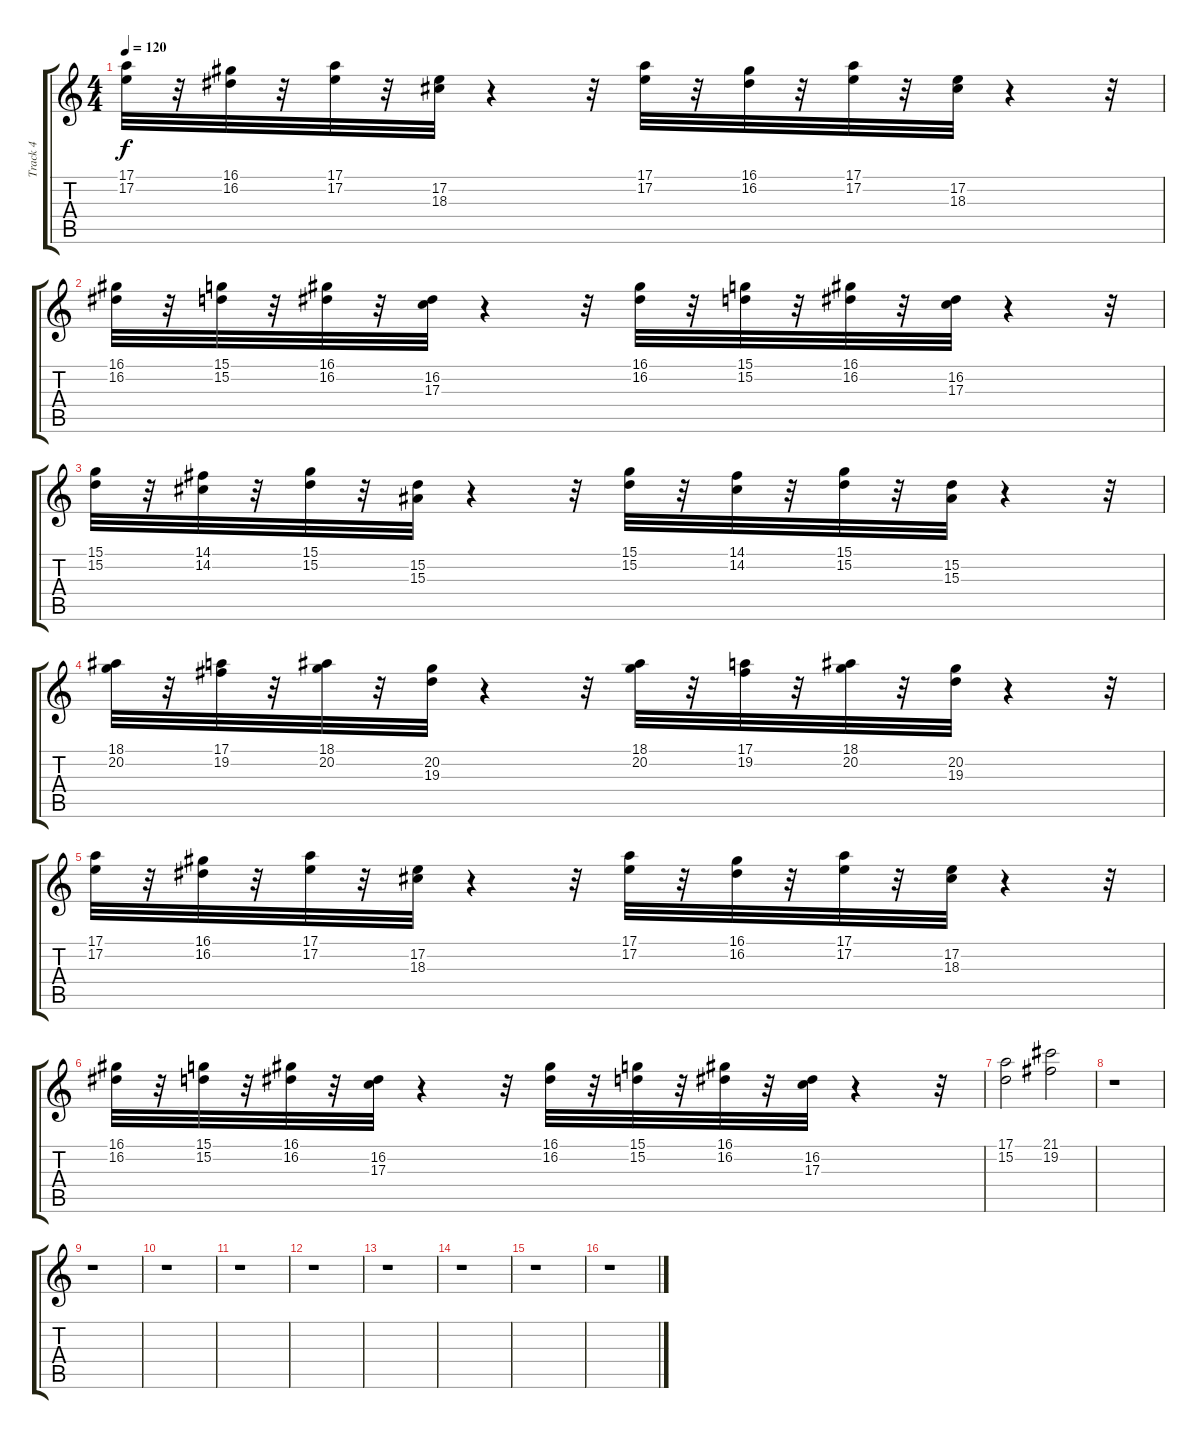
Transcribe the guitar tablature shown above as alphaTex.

\track ("Track 4" "Track 4") {instrument oboe}
\staff {score tabs}
\tuning (E4 B3 G3 D3 A2 E2) {hide}
\ts (4 4)
\tempo 120
\clef g2
\ks c
(17.1 17.2).32{dy f} r.32 (16.1 16.2).32 r.32 (17.1 17.2).32 r.32 (17.2 18.3).32 r.4 r.32 (17.1 17.2).32 r.32 (16.1 16.2).32 r.32 (17.1 17.2).32 r.32 (17.2 18.3).32 r.4 r.32 |
(16.1 16.2).32 r.32 (15.1 15.2).32 r.32 (16.1 16.2).32 r.32 (16.2 17.3).32 r.4 r.32 (16.1 16.2).32 r.32 (15.1 15.2).32 r.32 (16.1 16.2).32 r.32 (16.2 17.3).32 r.4 r.32 |
(15.1 15.2).32 r.32 (14.1 14.2).32 r.32 (15.1 15.2).32 r.32 (15.2 15.3).32 r.4 r.32 (15.1 15.2).32 r.32 (14.1 14.2).32 r.32 (15.1 15.2).32 r.32 (15.2 15.3).32 r.4 r.32 |
(18.1 20.2).32 r.32 (17.1 19.2).32 r.32 (18.1 20.2).32 r.32 (20.2 19.3).32 r.4 r.32 (18.1 20.2).32 r.32 (17.1 19.2).32 r.32 (18.1 20.2).32 r.32 (20.2 19.3).32 r.4 r.32 |
(17.1 17.2).32 r.32 (16.1 16.2).32 r.32 (17.1 17.2).32 r.32 (17.2 18.3).32 r.4 r.32 (17.1 17.2).32 r.32 (16.1 16.2).32 r.32 (17.1 17.2).32 r.32 (17.2 18.3).32 r.4 r.32 |
(16.1 16.2).32 r.32 (15.1 15.2).32 r.32 (16.1 16.2).32 r.32 (16.2 17.3).32 r.4 r.32 (16.1 16.2).32 r.32 (15.1 15.2).32 r.32 (16.1 16.2).32 r.32 (16.2 17.3).32 r.4 r.32 |
(17.1 15.2).2 (21.1 19.2).2 |
r.1 |
r.1 |
r.1 |
r.1 |
r.1 |
r.1 |
r.1 |
r.1 |
r.1
